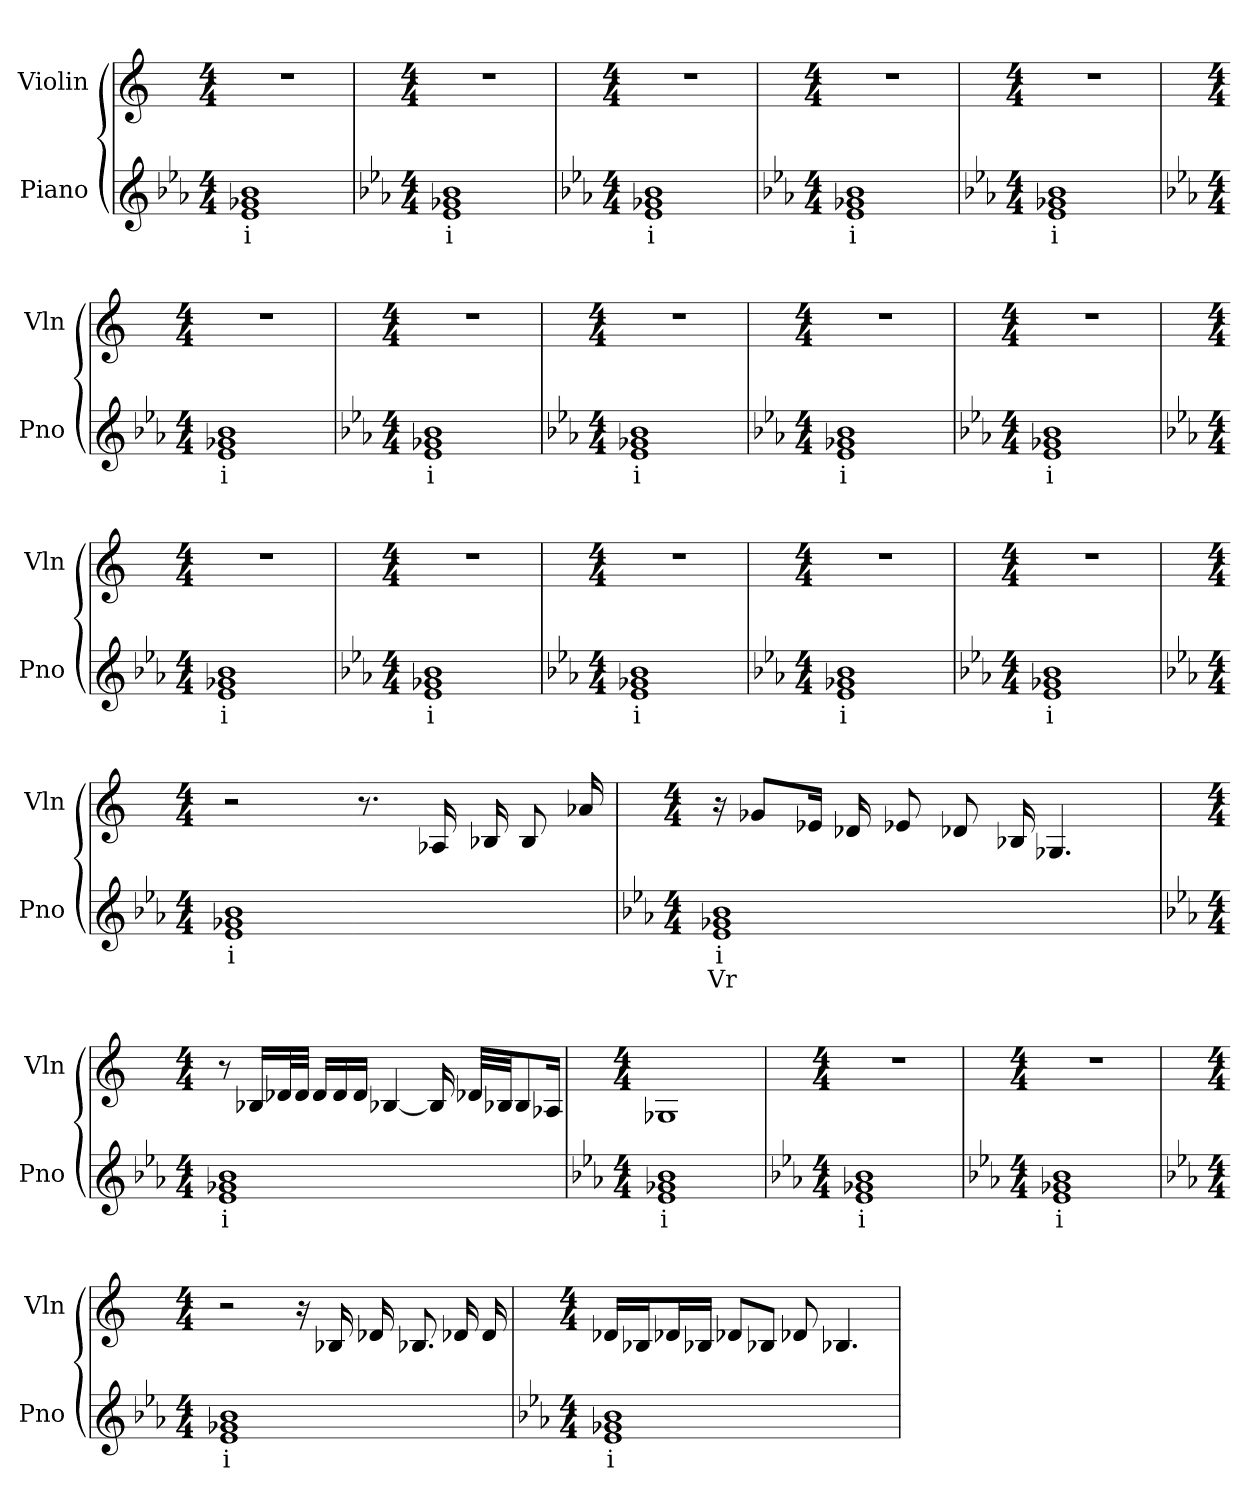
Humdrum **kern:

**kern	**text	**text	**kern
*part2	*part2	*part2	*part1
*staff2	*staff2	*staff2	*staff1
*I"Piano	*	*	*I"Violin
*I'Pno	*	*	*I'Vln
*k[b-e-a-]	*	*	*
*E-:	*	*	*
*M4/4	*	*	*M4/4
=	=	=	=
1e- 1g-X 1b-	i	.	1r
=	=	=	=
*k[b-e-a-]	*	*	*
*E-:	*	*	*
*M4/4	*	*	*M4/4
1e- 1g-X 1b-	i	.	1r
=	=	=	=
*k[b-e-a-]	*	*	*
*E-:	*	*	*
*M4/4	*	*	*M4/4
1e- 1g-X 1b-	i	.	1r
=	=	=	=
*k[b-e-a-]	*	*	*
*E-:	*	*	*
*M4/4	*	*	*M4/4
1e- 1g-X 1b-	i	.	1r
=	=	=	=
*k[b-e-a-]	*	*	*
*E-:	*	*	*
*M4/4	*	*	*M4/4
1e- 1g-X 1b-	i	.	1r
=	=	=	=
*k[b-e-a-]	*	*	*
*E-:	*	*	*
*M4/4	*	*	*M4/4
1e- 1g-X 1b-	i	.	1r
=	=	=	=
*k[b-e-a-]	*	*	*
*E-:	*	*	*
*M4/4	*	*	*M4/4
1e- 1g-X 1b-	i	.	1r
=	=	=	=
*k[b-e-a-]	*	*	*
*E-:	*	*	*
*M4/4	*	*	*M4/4
1e- 1g-X 1b-	i	.	1r
=	=	=	=
*k[b-e-a-]	*	*	*
*E-:	*	*	*
*M4/4	*	*	*M4/4
1e- 1g-X 1b-	i	.	1r
=	=	=	=
*k[b-e-a-]	*	*	*
*E-:	*	*	*
*M4/4	*	*	*M4/4
1e- 1g-X 1b-	i	.	1r
=	=	=	=
*k[b-e-a-]	*	*	*
*E-:	*	*	*
*M4/4	*	*	*M4/4
1e- 1g-X 1b-	i	.	1r
=	=	=	=
*k[b-e-a-]	*	*	*
*E-:	*	*	*
*M4/4	*	*	*M4/4
1e- 1g-X 1b-	i	.	1r
=	=	=	=
*k[b-e-a-]	*	*	*
*E-:	*	*	*
*M4/4	*	*	*M4/4
1e- 1g-X 1b-	i	.	1r
=	=	=	=
*k[b-e-a-]	*	*	*
*E-:	*	*	*
*M4/4	*	*	*M4/4
1e- 1g-X 1b-	i	.	1r
=	=	=	=
*k[b-e-a-]	*	*	*
*E-:	*	*	*
*M4/4	*	*	*M4/4
1e- 1g-X 1b-	i	.	1r
=	=	=	=
*k[b-e-a-]	*	*	*
*E-:	*	*	*
*M4/4	*	*	*M4/4
1e- 1g-X 1b-	i	.	2r
.	.	.	8.r
.	.	.	16A-X
.	.	.	16B-XLL
.	.	.	8B-
.	.	.	16a-XJk
=	=	=	=
*k[b-e-a-]	*	*	*
*E-:	*	*	*
*M4/4	*	*	*M4/4
1e- 1g-X 1b-	i	Vr	16r
.	.	.	8g-XL
.	.	.	16e-XJk
.	.	.	16d-XLL
.	.	.	8e-X
.	.	.	8d-XJ
.	.	.	16B-X
.	.	.	4.G-X
=	=	=	=
*k[b-e-a-]	*	*	*
*E-:	*	*	*
*M4/4	*	*	*M4/4
1e- 1g-X 1b-	i	.	8r
.	.	.	16B-XLL
.	.	.	32d-XL
.	.	.	32d-JJJ
.	.	.	16d-LL
.	.	.	16d-
.	.	.	16d-JJ
.	.	.	[4B-X
.	.	.	16B-]
.	.	.	32d-XLLL
.	.	.	32B-XJJ
.	.	.	8B-
.	.	.	16A-XJk
=	=	=	=
*k[b-e-a-]	*	*	*
*E-:	*	*	*
*M4/4	*	*	*M4/4
1e- 1g-X 1b-	i	.	1G-X
=	=	=	=
*k[b-e-a-]	*	*	*
*E-:	*	*	*
*M4/4	*	*	*M4/4
1e- 1g-X 1b-	i	.	1r
=	=	=	=
*k[b-e-a-]	*	*	*
*E-:	*	*	*
*M4/4	*	*	*M4/4
1e- 1g-X 1b-	i	.	1r
=	=	=	=
*k[b-e-a-]	*	*	*
*E-:	*	*	*
*M4/4	*	*	*M4/4
1e- 1g-X 1b-	i	.	2r
.	.	.	16r
.	.	.	16B-XLL
.	.	.	16d-X
.	.	.	8.B-XJ
.	.	.	16d-XLL
.	.	.	16d-JJ
=	=	=	=
*k[b-e-a-]	*	*	*
*E-:	*	*	*
*M4/4	*	*	*M4/4
1e- 1g-X 1b-	i	.	16d-XLL
.	.	.	16B-XJ
.	.	.	16d-XL
.	.	.	16B-XJJ
.	.	.	8d-XL
.	.	.	8B-XJ
.	.	.	8d-X
.	.	.	4.B-X
=	=	=	=
*-	*-	*-	*-
